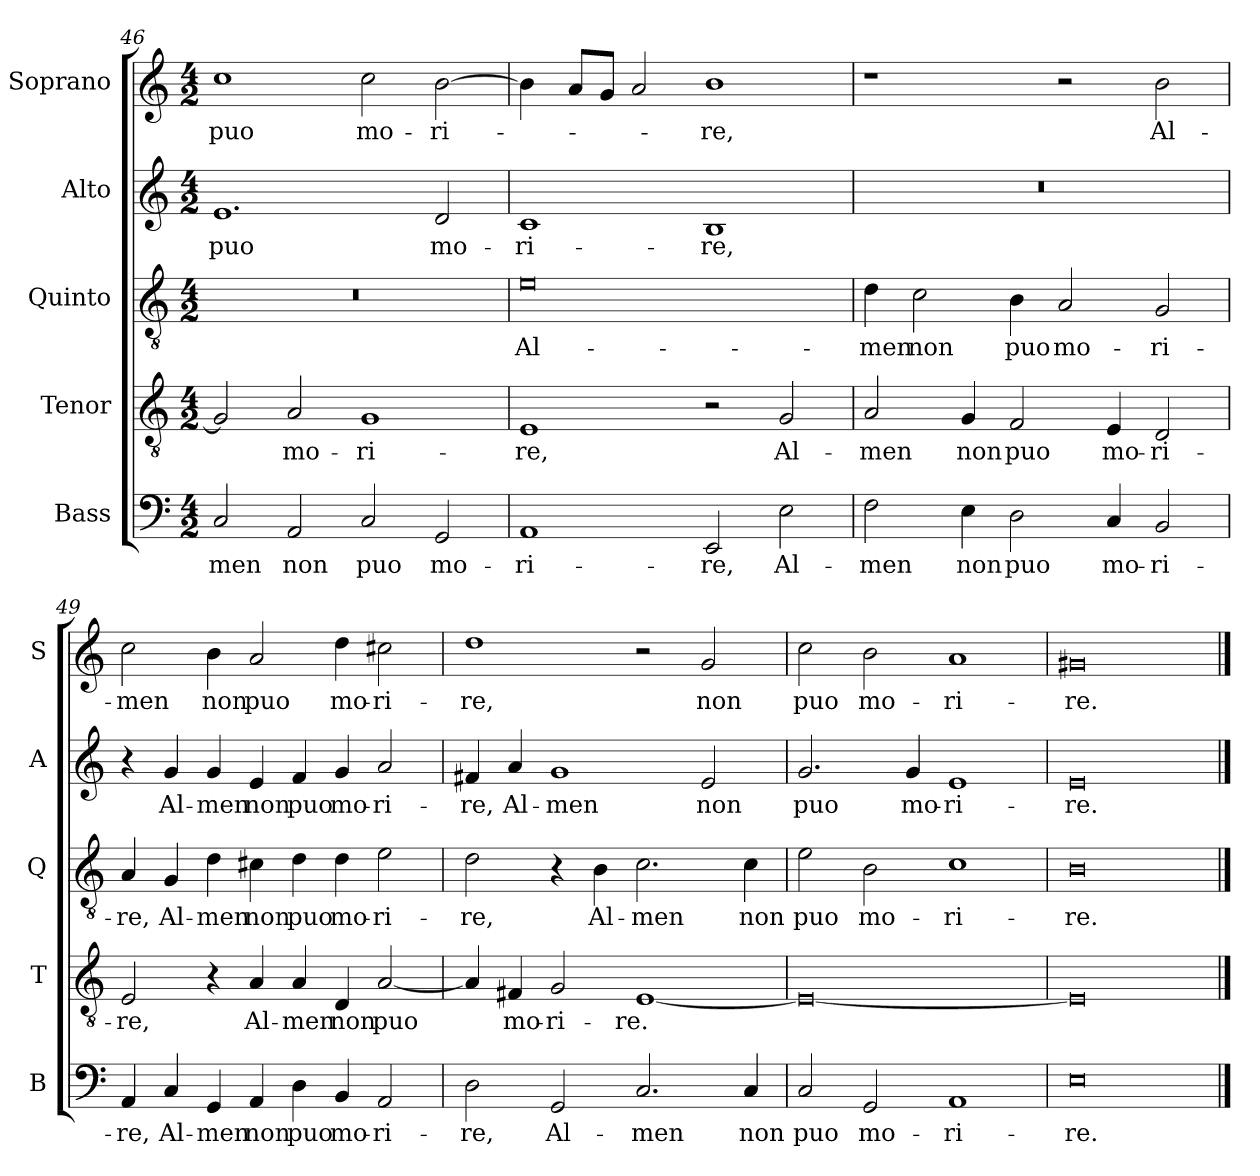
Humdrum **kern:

**kern	**text	**kern	**text	**kern	**text	**kern	**text	**kern	**text
*part5	*part5	*part4	*part4	*part3	*part3	*part2	*part2	*part1	*part1
*staff5	*staff5	*staff4	*staff4	*staff3	*staff3	*staff2	*staff2	*staff1	*staff1
*I"Bass	*	*I"Tenor	*	*I"Quinto	*	*I"Alto	*	*I"Soprano	*
*I'B	*	*I'T	*	*I'Q	*	*I'A	*	*I'S	*
*clefF4	*	*clefGv2	*	*clefGv2	*	*clefG2	*	*clefG2	*
*k[]	*	*k[]	*	*k[]	*	*k[]	*	*k[]	*
*C:	*	*C:	*	*C:	*	*C:	*	*C:	*
*M4/2	*	*M4/2	*	*M4/2	*	*M4/2	*	*M4/2	*
=46	=46	=46	=46	=46	=46	=46	=46	=46	=46
!	!LO:LY:b	!	!	!	!	!	!LO:LY:b	!	!LO:LY:b
2C/	-men	2G/]	.	0r	.	1.e	puo	1cc	puo
!	!LO:LY:b	!	!LO:LY:b	!	!	!	!	!	!
2AA/	non	2A/	mo-	.	.	.	.	.	.
!	!LO:LY:b	!	!LO:LY:b	!	!	!	!	!	!LO:LY:b
2C/	puo	1G	-ri-	.	.	.	.	2cc\	mo-
!	!LO:LY:b	!	!	!	!	!	!LO:LY:b	!	!LO:LY:b
2GG/	mo-	.	.	.	.	2d/	mo-	[2b\	-ri-
!!LO:LB:g=z
=47	=47	=47	=47	=47	=47	=47	=47	=47	=47
!	!LO:LY:b	!	!LO:LY:b	!	!LO:LY:b	!	!LO:LY:b	!	!
1AA	-ri-	1E	-re,	0e	Al-	1c	-ri-	4b\]	.
.	.	.	.	.	.	.	.	8a/L	.
.	.	.	.	.	.	.	.	8g/J	.
.	.	.	.	.	.	.	.	2a/	.
!	!LO:LY:b	!	!	!	!	!	!LO:LY:b	!	!LO:LY:b
2EE/	-re,	2r	.	.	.	1B	-re,	1b	-re,
!	!LO:LY:b	!	!LO:LY:b	!	!	!	!	!	!
2E\	Al-	2G/	Al-	.	.	.	.	.	.
=48	=48	=48	=48	=48	=48	=48	=48	=48	=48
!	!LO:LY:b	!	!LO:LY:b	!	!LO:LY:b	!	!	!	!
2F\	-men	2A/	-men	4d\	-men	0r	.	1r	.
!	!	!	!	!	!LO:LY:b	!	!	!	!
.	.	.	.	2c\	non	.	.	.	.
!	!LO:LY:b	!	!LO:LY:b	!	!	!	!	!	!
4E\	non	4G/	non	.	.	.	.	.	.
!	!LO:LY:b	!	!LO:LY:b	!	!LO:LY:b	!	!	!	!
2D\	puo	2F/	puo	4B\	puo	.	.	.	.
!	!	!	!	!	!LO:LY:b	!	!	!	!
.	.	.	.	2A/	mo-	.	.	2r	.
!	!LO:LY:b	!	!LO:LY:b	!	!	!	!	!	!
4C/	mo-	4E/	mo-	.	.	.	.	.	.
!	!LO:LY:b	!	!LO:LY:b	!	!LO:LY:b	!	!	!	!LO:LY:b
2BB/	-ri-	2D/	-ri-	2G/	-ri-	.	.	2b\	Al-
=49	=49	=49	=49	=49	=49	=49	=49	=49	=49
!	!LO:LY:b	!	!LO:LY:b	!	!LO:LY:b	!	!	!	!LO:LY:b
4AA/	-re,	2E/	-re,	4A/	-re,	4r	.	2cc\	-men
!	!LO:LY:b	!	!	!	!LO:LY:b	!	!LO:LY:b	!	!
4C/	Al-	.	.	4G/	Al-	4g/	Al-	.	.
!	!LO:LY:b	!	!	!	!LO:LY:b	!	!LO:LY:b	!	!LO:LY:b
4GG/	-men	4r	.	4d\	-men	4g/	-men	4b\	non
!	!LO:LY:b	!	!LO:LY:b	!	!LO:LY:b	!	!LO:LY:b	!	!LO:LY:b
4AA/	non	4A/	Al-	4c#X\	non	4e/	non	2a/	puo
!	!LO:LY:b	!	!LO:LY:b	!	!LO:LY:b	!	!LO:LY:b	!	!
4D\	puo	4A/	-men	4d\	puo	4f/	puo	.	.
!	!LO:LY:b	!	!LO:LY:b	!	!LO:LY:b	!	!LO:LY:b	!	!LO:LY:b
4BB/	mo-	4D/	non	4d\	mo-	4g/	mo-	4dd\	mo-
!	!LO:LY:b	!	!LO:LY:b	!	!LO:LY:b	!	!LO:LY:b	!	!LO:LY:b
2AA/	-ri-	[2A/	puo	2e\	-ri-	2a/	-ri-	2cc#X\	-ri-
!!LO:LB:g=z
=50	=50	=50	=50	=50	=50	=50	=50	=50	=50
!	!LO:LY:b	!	!	!	!LO:LY:b	!	!LO:LY:b	!	!LO:LY:b
2D\	-re,	4A/]	.	2d\	-re,	4f#X/	-re,	1dd	-re,
!	!	!	!LO:LY:b	!	!	!	!LO:LY:b	!	!
.	.	4F#X/	mo-	.	.	4a/	Al-	.	.
!	!LO:LY:b	!	!LO:LY:b	!	!	!	!LO:LY:b	!	!
2GG/	Al-	2G/	-ri-	4r	.	1g	-men	.	.
!	!	!	!	!	!LO:LY:b	!	!	!	!
.	.	.	.	4B\	Al-	.	.	.	.
!	!LO:LY:b	!	!LO:LY:b	!	!LO:LY:b	!	!	!	!
2.C/	-men	[1E	-re.	2.c\	-men	.	.	2r	.
!	!	!	!	!	!	!	!LO:LY:b	!	!LO:LY:b
.	.	.	.	.	.	2e/	non	2g/	non
!	!LO:LY:b	!	!	!	!LO:LY:b	!	!	!	!
4C/	non	.	.	4c\	non	.	.	.	.
=51	=51	=51	=51	=51	=51	=51	=51	=51	=51
!	!LO:LY:b	!	!	!	!LO:LY:b	!	!LO:LY:b	!	!LO:LY:b
2C/	puo	0E_	.	2e\	puo	2.g/	puo	2cc\	puo
!	!LO:LY:b	!	!	!	!LO:LY:b	!	!	!	!LO:LY:b
2GG/	mo-	.	.	2B\	mo-	.	.	2b\	mo-
!	!	!	!	!	!	!	!LO:LY:b	!	!
.	.	.	.	.	.	4g/	mo-	.	.
!	!LO:LY:b	!	!	!	!LO:LY:b	!	!LO:LY:b	!	!LO:LY:b
1AA	-ri-	.	.	1c	-ri-	1e	-ri-	1a	-ri-
=52	=52	=52	=52	=52	=52	=52	=52	=52	=52
!	!LO:LY:b	!	!	!	!LO:LY:b	!	!LO:LY:b	!	!LO:LY:b
0E	-re.	0E]	.	0B	-re.	0e	-re.	0g#X	-re.
==	==	==	==	==	==	==	==	==	==
*-	*-	*-	*-	*-	*-	*-	*-	*-	*-
